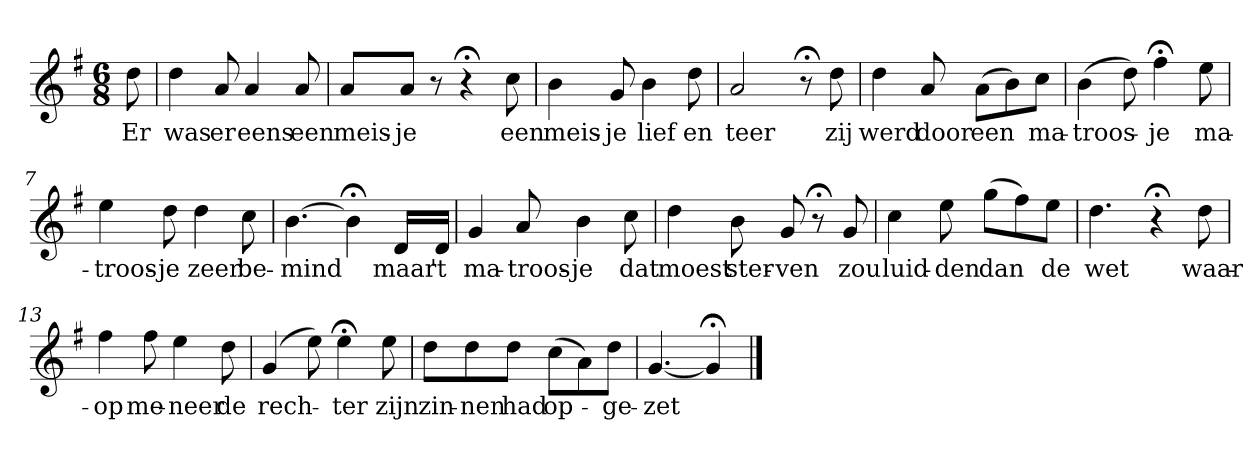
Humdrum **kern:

**kern	**text
*part1	*part1
*staff1	*staff1
*k[f#]	*
*G:	*
*M6/8	*
*MM120	*
=	=
8dd	Er
=1	=1
4dd	was
8a	er
4a	eens
8a	een
=2	=2
8aL	meis-
8aJ	-je
8r	.
4r;<	.
8cc	een
=3	=3
4b	meis-
8g	-je
4b	lief
8dd	en
=4	=4
2a	teer
8r;<	.
8dd	zij
=5	=5
4dd	werd
8a	door
(8aL	een
8b)	.
8ccJ	ma-
=6	=6
(4b	-troos-
8dd)	.
4ff#;<	-je
8ee	ma-
=7	=7
4ee	-troos-
8dd	-je
4dd	zeer
8cc	be-
=8	=8
[4.b	-mind
4b;<]	.
16dLL	maar
16dJJ	't
=9	=9
4g	ma-
8a	-troos-
4b	-je
8cc	dat
=10	=10
4dd	moest
8b	ster-
8g	-ven
8r;<	.
8g	zou
=11	=11
4cc	luid-
8ee	-den
(8ggL	dan
8ff#)	.
8eeJ	de
=12	=12
4.dd	wet
4r;<	.
8dd	waar-
=13	=13
4ff#	-op
8ff#	me-
4ee	-neer
8dd	de
=14	=14
(4g	rech-
8ee)	.
4ee;<	-ter
8ee	zijn
=15	=15
8ddL	zin-
8dd	-nen
8ddJ	had
(8ccL	op-
8a)	.
8ddJ	-ge-
=16	=16
[4.g	-zet
4g;<]	.
==	==
*-	*-
